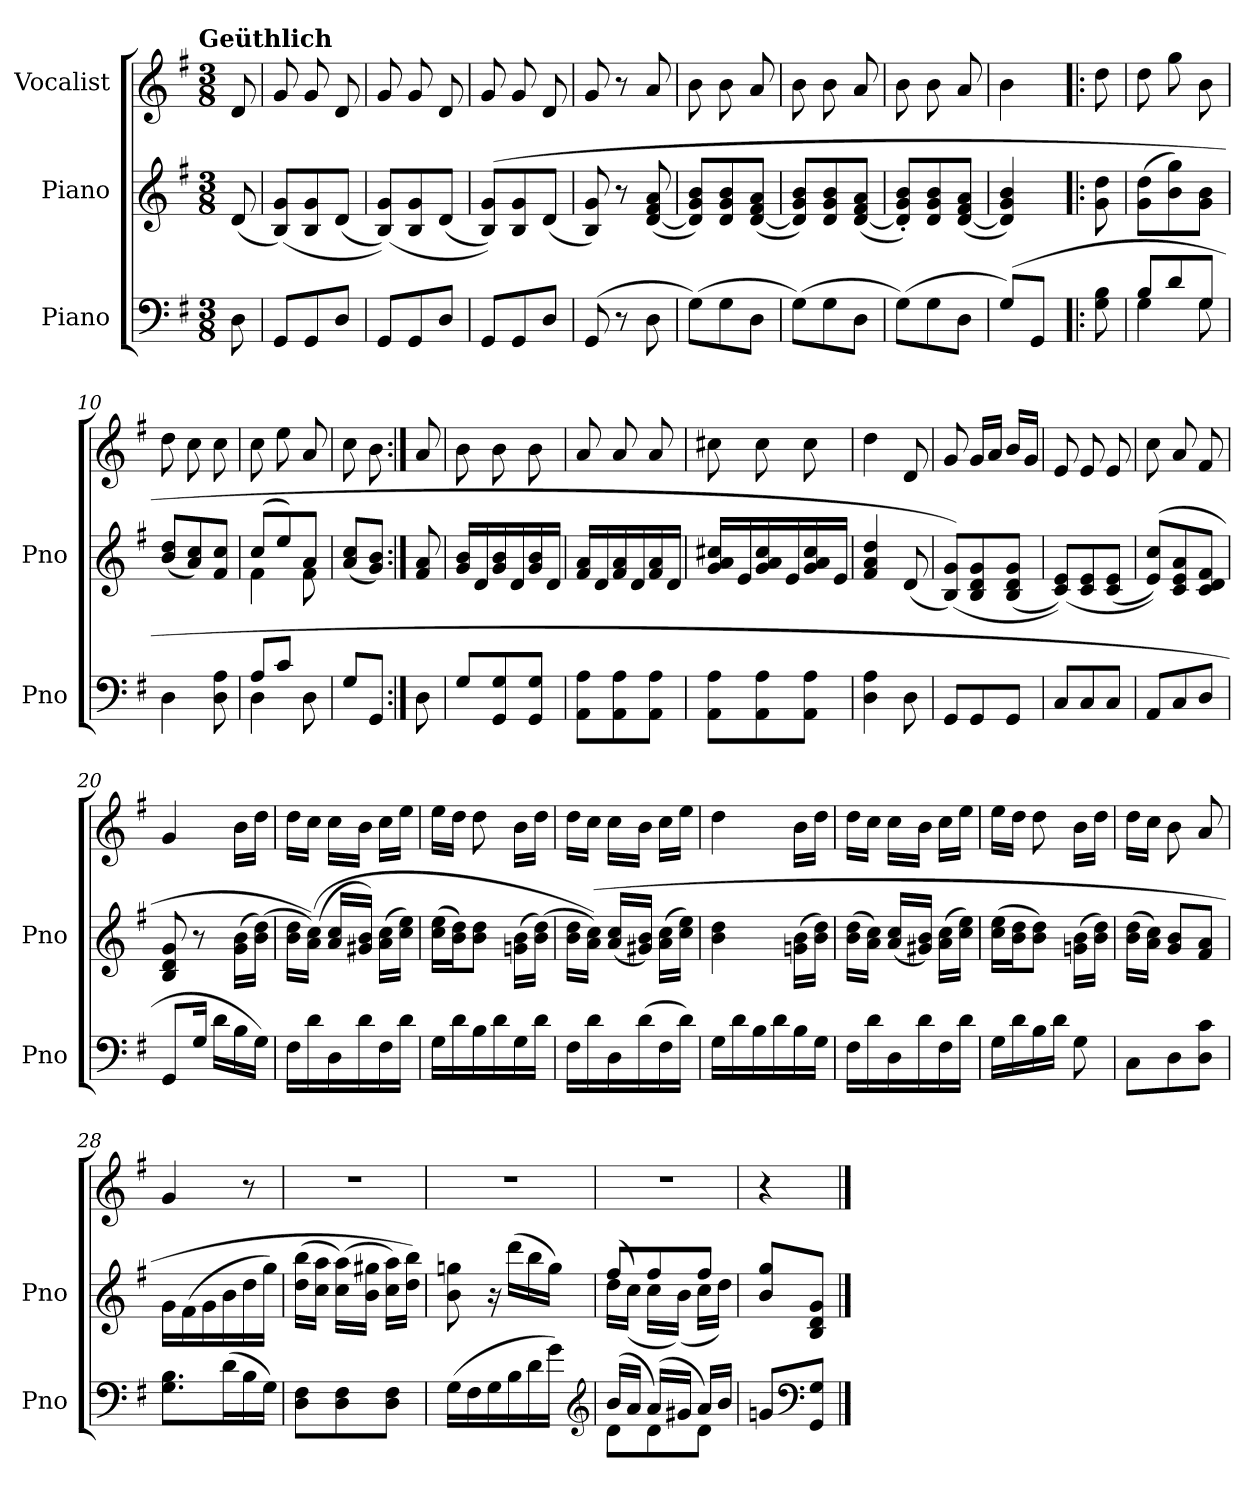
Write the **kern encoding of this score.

**kern	**kern	**kern
*part3	*part2	*part1
*staff3	*staff2	*staff1
*I"Piano	*I"Piano	*I"Vocalist
*I'Pno	*I'Pno	*
*clefF4	*clefG2	*clefG2
*k[f#]	*k[f#]	*k[f#]
*G:	*G:	*G:
!!LO:TX:omd:t=Geüthlich
*M3/8	*M3/8	*M3/8
*MM102	*MM102	*MM102
=	=	=
8D	(8d	8d
=1	=1	=1
8GGL	(8B 8gL)	8g
8GG	8B 8g	8g
8DJ	(8dJ	8d
=2	=2	=2
8GGL	(8B 8gL))	8g
8GG	8B 8g	8g
8DJ	(8dJ	8d
=3	=3	=3
8GGL	(8B 8gL))	8g
8GG	8B 8g	8g
8DJ	(8dJ	8d
=4	=4	=4
(8GG	8B 8g)	8g
8r	8r	8r
8D	([8d 8f# 8a	8a
=5	=5	=5
(8GL)	8d] 8g 8bL)	8b
8G	8d 8g 8b	8b
8DJ	([8d 8f# 8aJ	8a
=6	=6	=6
(8GL)	8d] 8g 8bL)	8b
8G	8d 8g 8b	8b
8DJ	([8d 8f# 8aJ	8a
=7	=7	=7
(8GL)	8d]' 8g' 8b'L)	8b
8G	8d 8g 8b	8b
8DJ	([8d 8f# 8aJ	8a
=8	=8	=8
(8GL)	4d] 4g 4b)	4b
8GGJ	.	.
=!|:	=!|:	=!|:
8G 8B	8g 8dd	8dd
=9	=9	=9
*^	*	*
8BL	4G	(8g 8ddL	8dd
8d	.	8b 8gg)	8gg
8GJ	8G	8g 8bJ	8b
*v	*v	*	*
=10	=10	=10
4D	(8b 8ddL	8dd
.	8a 8cc)	8cc
8D 8A	8f# 8ccJ	8cc
=11	=11	=11
*^	*^	*
8AL	4D	(8ccL	4f#	8cc
8cJ	.	8ee)	.	8ee
8ryy	8D	8aJ	8f#	8a
*v	*v	*	*	*
*	*v	*v	*
=12	=12	=12
8GL	(8a 8ccL	8cc
8GGJ	8g 8bJ)	8b
=:|!	=:|!	=:|!
8D	8f# 8a	8a
=13	=13	=13
8GL	16g 16bLL	8b
.	16d	.
8GG 8G	16g 16b	8b
.	16d	.
8GG 8GJ	16g 16b	8b
.	16dJJ	.
=14	=14	=14
8AA 8AL	16f# 16aLL	8a
.	16d	.
8AA 8A	16f# 16a	8a
.	16d	.
8AA 8AJ	16f# 16a	8a
.	16dJJ	.
=15	=15	=15
8AA 8AL	16g 16a 16cc#XLL	8cc#X
.	16e	.
8AA 8A	16g 16a 16cc#	8cc#
.	16e	.
8AA 8AJ	16g 16a 16cc#	8cc#
.	16eJJ	.
=16	=16	=16
4D 4A	4f# 4a 4dd	4dd
8D	(8d	8d
=17	=17	=17
8GGL	(8B 8gL))	8g
8GG	8B 8d 8g	16gLL
.	.	16aJJ
8GGJ	(8B 8d 8gJ	16bLL
.	.	16gJJ
=18	=18	=18
8CL	(8c 8eL))	8e
8C	8c 8e	8e
8CJ	(8c 8eJ	8e
=19	=19	=19
8AAL	(8e 8ccL))	8cc
8C	8c 8e 8a	8a
8DJ	8c 8d 8f#J	8f#
=20	=20	=20
8GGL	8B 8d 8g	4g
16GJk	8r	.
16dLL	.	.
16B	(16g 16bLL	16bLL
16GJJ)	(16b 16ddJJ)	16ddJJ
=21	=21	=21
16F#LL	16b 16ddLL	16ddLL
16d	((16a 16ccJJ))	16ccJJ
16D	16a 16ccLL	16ccLL
16d	16g#X 16bJJ)	16bJJ
16F#	(16a 16ccLL	16ccLL
16dJJ	16cc 16eeJJ)	16eeJJ
=22	=22	=22
16GLL	(16cc 16eeLL	16eeLL
16d	16b 16ddJ)	16ddJJ
16B	8b 8ddJ	8dd
16d	.	.
16G	(16gn 16bLL	16bLL
16dJJ	(16b 16ddJJ)	16ddJJ
=23	=23	=23
16F#LL	16b 16ddLL	16ddLL
16d	(16a 16ccJJ))	16ccJJ
16D	(16a 16ccLL	16ccLL
(16d	16g#X 16bJJ)	16bJJ
16F#	(16a 16ccLL	16ccLL
16dJJ)	16cc 16eeJJ)	16eeJJ
=24	=24	=24
16GLL	4b 4dd	4dd
16d	.	.
16B	.	.
16d	.	.
16B	(16gn 16bLL	16bLL
16GJJ	16b 16ddJJ)	16ddJJ
=25	=25	=25
16F#LL	(16b 16ddLL	16ddLL
16d	16a 16ccJJ)	16ccJJ
16D	(16a 16ccLL	16ccLL
16d	16g#X 16bJJ)	16bJJ
16F#	(16a 16ccLL	16ccLL
16dJJ	16cc 16eeJJ)	16eeJJ
=26	=26	=26
16GLL	(16cc 16eeLL	16eeLL
16d	16b 16ddJ	16ddJJ
16B	8b 8ddJ)	8dd
16dJJ	.	.
8G	(16gn 16bLL	16bLL
.	16b 16ddJJ)	16ddJJ
=27	=27	=27
8CL	(16b 16ddLL	16ddLL
.	16a 16ccJJ)	16ccJJ
8D	8g 8bL	8b
8D 8cJ	8f# 8aJ	8a
=28	=28	=28
8.G 8.BL	16gLL	4g
.	(16f#	.
.	16g	.
(16dL	16b	.
16B	16dd	8r
16GJJ)	16ggJJ)	.
=29	=29	=29
8D 8F#L	(16dd 16bbLL	4.r
.	16cc 16aaJJ	.
8D 8F#	(16cc 16aaLL)	.
.	16b 16gg#XJJ	.
8D 8F#J	16cc 16aaLL)	.
.	16dd 16bbJJ)	.
=30	=30	=30
(16GLL	8b 8ggn	4.r
16F#	.	.
16G	16r	.
16B	(16dddLL	.
16d	16bb	.
16gJJ)	16ggJJ)	.
*clefG2	*	*
=31	=31	=31
*^	*^	*
(16bLL	8dL	(8ff#L	16ddLL	4.r
16aJJ	.	.	(16ccJJ)	.
(16aLL)	8d	8ff#	16ccLL	.
16g#XJJ	.	.	(16bJJ)	.
16aLL)	8dJ	8ff#J	16ccLL	.
16bJJ	.	.	16ddJJ)	.
*v	*v	*	*	*
*	*v	*v	*
=32	=32	=32
8gnL	8b 8ggL	4r
*clefF4	*	*
8GG 8GJ	8B 8d 8gJ	.
==	==	==
*-	*-	*-
